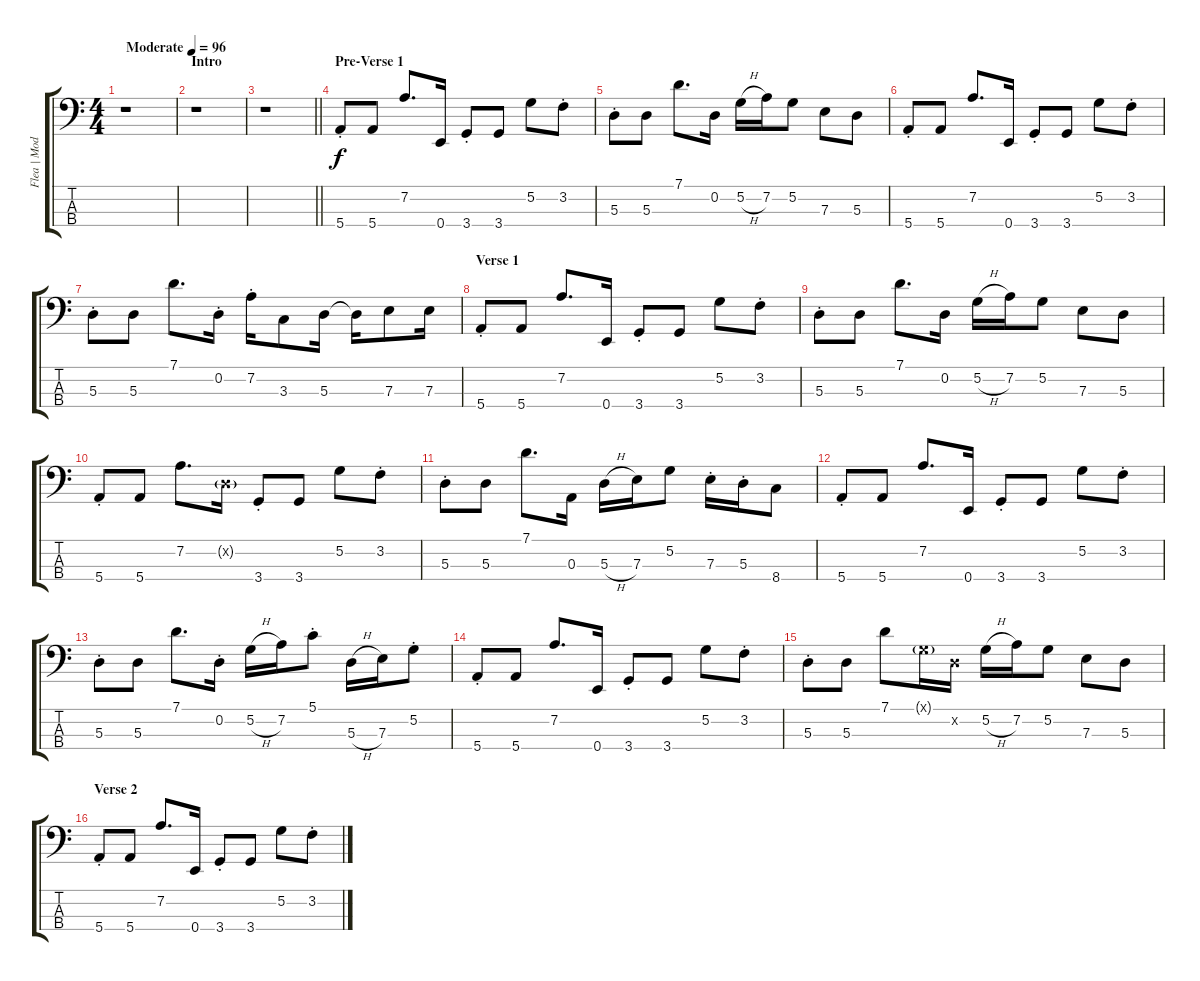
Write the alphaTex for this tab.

\track ("Flea | Modulus Flea Bass" "Flea | Mod") {instrument electricbassfinger}
\staff {score tabs}
\tuning (G2 D2 A1 E1) {hide}
\ts (4 4)
\tempo (96 "Moderate")
\clef f4
\ks c
r.1{dy f instrument electricbassfinger} |
\section ("" "Intro")
r.1 |
\barLineRight lightlight
r.1 |
\section ("" "Pre-Verse 1")
5.4{st}.8 5.4.8 7.2.8{d} 0.4.16 3.4{st}.8 3.4.8 5.2.8 3.2{st}.8 |
5.3{st}.8 5.3.8 7.1.8{d} 0.2.16 5.2{h}.16 7.2.16 5.2.8 7.3.8 5.3.8 |
5.4{st}.8 5.4.8 7.2.8{d} 0.4.16 3.4{st}.8 3.4.8 5.2.8 3.2{st}.8 |
5.3{st}.8 5.3.8 7.1.8{d} 0.2{st}.16 7.2{st}.16 3.3.8 5.3.16 5.3{t}.16 7.3.8 7.3.16 |
\section ("" "Verse 1")
5.4{st}.8 5.4.8 7.2.8{d} 0.4.16 3.4{st}.8 3.4.8 5.2.8 3.2{st}.8 |
5.3{st}.8 5.3.8 7.1.8{d} 0.2.16 5.2{h}.16 7.2.16 5.2.8 7.3.8 5.3.8 |
5.4{st}.8 5.4.8 7.2.8{d} 0.2{g x}.16 3.4{st}.8 3.4.8 5.2.8 3.2{st}.8 |
5.3{st}.8 5.3.8 7.1.8{d} 0.3.16 5.3{h}.16 7.3.16 5.2.8 7.3{st}.16 5.3{st}.16 8.4.8 |
5.4{st}.8 5.4.8 7.2.8{d} 0.4.16 3.4{st}.8 3.4.8 5.2.8 3.2{st}.8 |
5.3{st}.8 5.3.8 7.1.8{d} 0.2{st}.16 5.2{h}.16 7.2.16 5.1{st}.8 5.3{h}.16 7.3.16 5.2{st}.8 |
5.4{st}.8 5.4.8 7.2.8{d} 0.4.16 3.4{st}.8 3.4.8 5.2.8 3.2{st}.8 |
5.3{st}.8 5.3.8 7.1.8 0.1{g x}.16 0.2{x}.16 5.2{h}.16 7.2.16 5.2.8 7.3.8 5.3.8 |
\section ("" "Verse 2")
5.4{st}.8 5.4.8 7.2.8{d} 0.4.16 3.4{st}.8 3.4.8 5.2.8 3.2{st}.8
